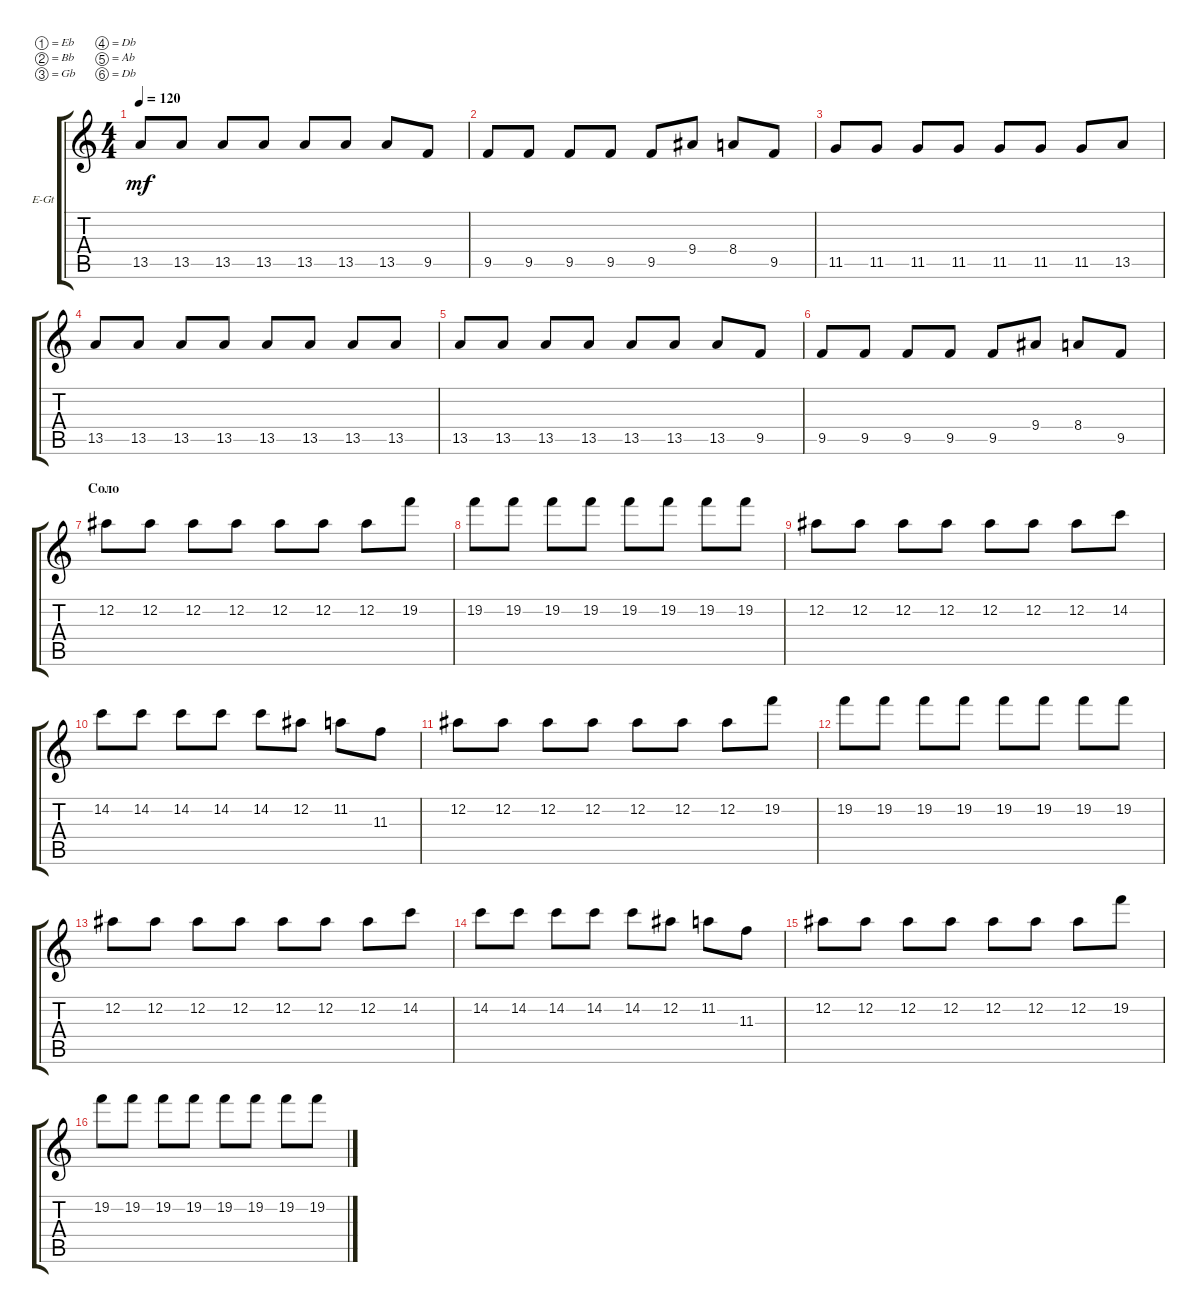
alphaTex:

\defaultSystemsLayout 4
\bracketExtendMode groupsimilarinstruments
\firstSystemTrackNameOrientation horizontal
\otherSystemsTrackNameOrientation horizontal
\track ("Electric Guitar" "E-Gt") {instrument overdrivenguitar}
\staff {score tabs}
\tuning (Eb4 Bb3 Gb3 Db3 Ab2 Db2)
\ts (4 4)
\tempo 120
\clef g2
\ks c
13.5.8{dy mf} 13.5.8 13.5.8 13.5.8 13.5.8 13.5.8 13.5.8 9.5.8 |
9.5.8 9.5.8 9.5.8 9.5.8 9.5.8 9.4.8 8.4.8 9.5.8 |
11.5.8 11.5.8 11.5.8 11.5.8 11.5.8 11.5.8 11.5.8 13.5.8 |
13.5.8 13.5.8 13.5.8 13.5.8 13.5.8 13.5.8 13.5.8 13.5.8 |
13.5.8 13.5.8 13.5.8 13.5.8 13.5.8 13.5.8 13.5.8 9.5.8 |
9.5.8 9.5.8 9.5.8 9.5.8 9.5.8 9.4.8 8.4.8 9.5.8 |
\section ("" "Соло")
12.2.8 12.2.8 12.2.8 12.2.8 12.2.8 12.2.8 12.2.8 19.2.8 |
19.2.8 19.2.8 19.2.8 19.2.8 19.2.8 19.2.8 19.2.8 19.2.8 |
12.2.8 12.2.8 12.2.8 12.2.8 12.2.8 12.2.8 12.2.8 14.2.8 |
14.2.8 14.2.8 14.2.8 14.2.8 14.2.8 12.2.8 11.2.8 11.3.8 |
12.2.8 12.2.8 12.2.8 12.2.8 12.2.8 12.2.8 12.2.8 19.2.8 |
19.2.8 19.2.8 19.2.8 19.2.8 19.2.8 19.2.8 19.2.8 19.2.8 |
12.2.8 12.2.8 12.2.8 12.2.8 12.2.8 12.2.8 12.2.8 14.2.8 |
14.2.8 14.2.8 14.2.8 14.2.8 14.2.8 12.2.8 11.2.8 11.3.8 |
12.2.8 12.2.8 12.2.8 12.2.8 12.2.8 12.2.8 12.2.8 19.2.8 |
19.2.8 19.2.8 19.2.8 19.2.8 19.2.8 19.2.8 19.2.8 19.2.8
